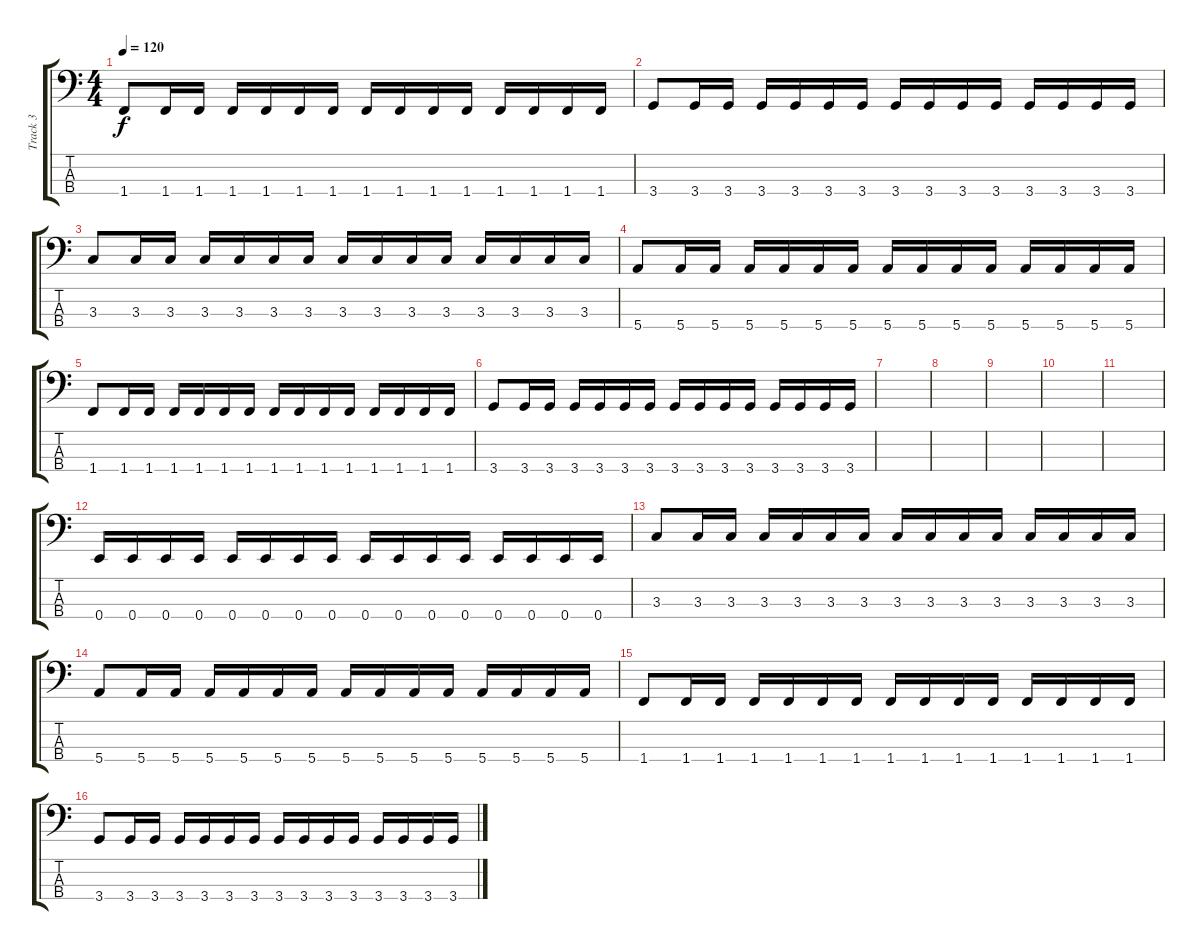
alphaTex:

\track ("Track 3" "Track 3") {instrument electricbasspick}
\staff {score tabs}
\tuning (G2 D2 A1 E1) {hide}
\ts (4 4)
\tempo 120
\clef f4
\ks c
1.4.8{dy f} 1.4.16 1.4.16 1.4.16 1.4.16 1.4.16 1.4.16 1.4.16 1.4.16 1.4.16 1.4.16 1.4.16 1.4.16 1.4.16 1.4.16 |
3.4.8 3.4.16 3.4.16 3.4.16 3.4.16 3.4.16 3.4.16 3.4.16 3.4.16 3.4.16 3.4.16 3.4.16 3.4.16 3.4.16 3.4.16 |
3.3.8 3.3.16 3.3.16 3.3.16 3.3.16 3.3.16 3.3.16 3.3.16 3.3.16 3.3.16 3.3.16 3.3.16 3.3.16 3.3.16 3.3.16 |
5.4.8 5.4.16 5.4.16 5.4.16 5.4.16 5.4.16 5.4.16 5.4.16 5.4.16 5.4.16 5.4.16 5.4.16 5.4.16 5.4.16 5.4.16 |
1.4.8 1.4.16 1.4.16 1.4.16 1.4.16 1.4.16 1.4.16 1.4.16 1.4.16 1.4.16 1.4.16 1.4.16 1.4.16 1.4.16 1.4.16 |
3.4.8 3.4.16 3.4.16 3.4.16 3.4.16 3.4.16 3.4.16 3.4.16 3.4.16 3.4.16 3.4.16 3.4.16 3.4.16 3.4.16 3.4.16 |
|
|
|
|
|
0.4.16 0.4.16 0.4.16 0.4.16 0.4.16 0.4.16 0.4.16 0.4.16 0.4.16 0.4.16 0.4.16 0.4.16 0.4.16 0.4.16 0.4.16 0.4.16 |
3.3.8 3.3.16 3.3.16 3.3.16 3.3.16 3.3.16 3.3.16 3.3.16 3.3.16 3.3.16 3.3.16 3.3.16 3.3.16 3.3.16 3.3.16 |
5.4.8 5.4.16 5.4.16 5.4.16 5.4.16 5.4.16 5.4.16 5.4.16 5.4.16 5.4.16 5.4.16 5.4.16 5.4.16 5.4.16 5.4.16 |
1.4.8 1.4.16 1.4.16 1.4.16 1.4.16 1.4.16 1.4.16 1.4.16 1.4.16 1.4.16 1.4.16 1.4.16 1.4.16 1.4.16 1.4.16 |
3.4.8 3.4.16 3.4.16 3.4.16 3.4.16 3.4.16 3.4.16 3.4.16 3.4.16 3.4.16 3.4.16 3.4.16 3.4.16 3.4.16 3.4.16
